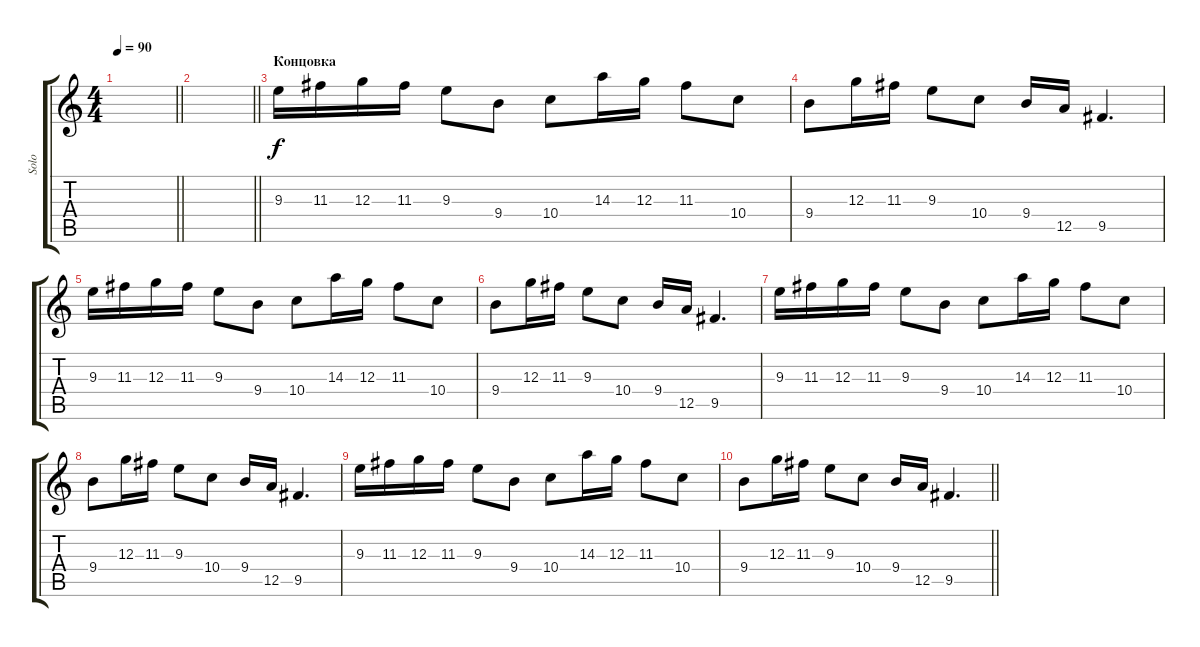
\track ("Solo" "Solo") {instrument distortionguitar}
\staff {score tabs}
\tuning (E4 B3 G3 D3 A2 E2) {hide}
\ts (4 4)
\tempo 90
\clef g2
\barLineRight lightlight
\ks c
|
\barLineRight lightlight
|
\section ("" "Концовка")
9.3.16 11.3.16 12.3.16 11.3.16 9.3.8 9.4.8 10.4.8 14.3.16 12.3.16 11.3.8 10.4.8 |
9.4.8 12.3.16 11.3.16 9.3.8 10.4.8 9.4.16 12.5.16 9.5.4{d} |
9.3.16 11.3.16 12.3.16 11.3.16 9.3.8 9.4.8 10.4.8 14.3.16 12.3.16 11.3.8 10.4.8 |
9.4.8 12.3.16 11.3.16 9.3.8 10.4.8 9.4.16 12.5.16 9.5.4{d} |
9.3.16 11.3.16 12.3.16 11.3.16 9.3.8 9.4.8 10.4.8 14.3.16 12.3.16 11.3.8 10.4.8 |
9.4.8 12.3.16 11.3.16 9.3.8 10.4.8 9.4.16 12.5.16 9.5.4{d} |
9.3.16 11.3.16 12.3.16 11.3.16 9.3.8 9.4.8 10.4.8 14.3.16 12.3.16 11.3.8 10.4.8 |
\barLineRight lightlight
9.4.8 12.3.16 11.3.16 9.3.8 10.4.8 9.4.16 12.5.16 9.5.4{d}
